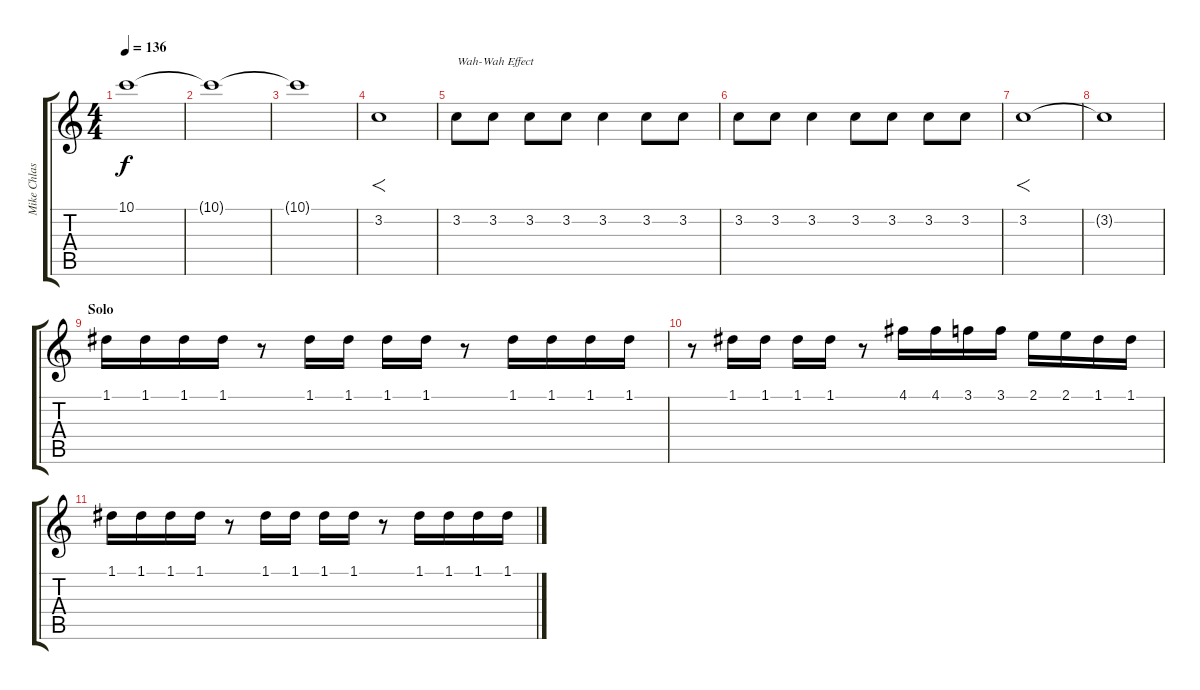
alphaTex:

\track ("Mike Chlasciak" "Mike Chlas") {instrument distortionguitar}
\staff {score tabs}
\tuning (D4 A3 F3 C3 G2 C2) {hide}
\ts (4 4)
\tempo 136
\clef g2
\ks c
10.1{t}.1{dy f} |
10.1{t}.1 |
10.1{t}.1 |
3.2.1{f} |
3.2.8{txt "Wah-Wah Effect"} 3.2.8 3.2.8 3.2.8 3.2.4 3.2.8 3.2.8 |
3.2.8 3.2.8 3.2.4 3.2.8 3.2.8 3.2.8 3.2.8 |
3.2.1{f} |
3.2{t}.1 |
\section ("" "Solo")
1.1.16{volume 13} 1.1.16 1.1.16 1.1.16 r.8 1.1.16 1.1.16 1.1.16 1.1.16 r.8 1.1.16 1.1.16 1.1.16 1.1.16 |
r.8 1.1.16 1.1.16 1.1.16 1.1.16 r.8 4.1.16 4.1.16 3.1.16 3.1.16 2.1.16 2.1.16 1.1.16 1.1.16 |
1.1.16{volume 13} 1.1.16 1.1.16 1.1.16 r.8 1.1.16 1.1.16 1.1.16 1.1.16 r.8 1.1.16 1.1.16 1.1.16 1.1.16
